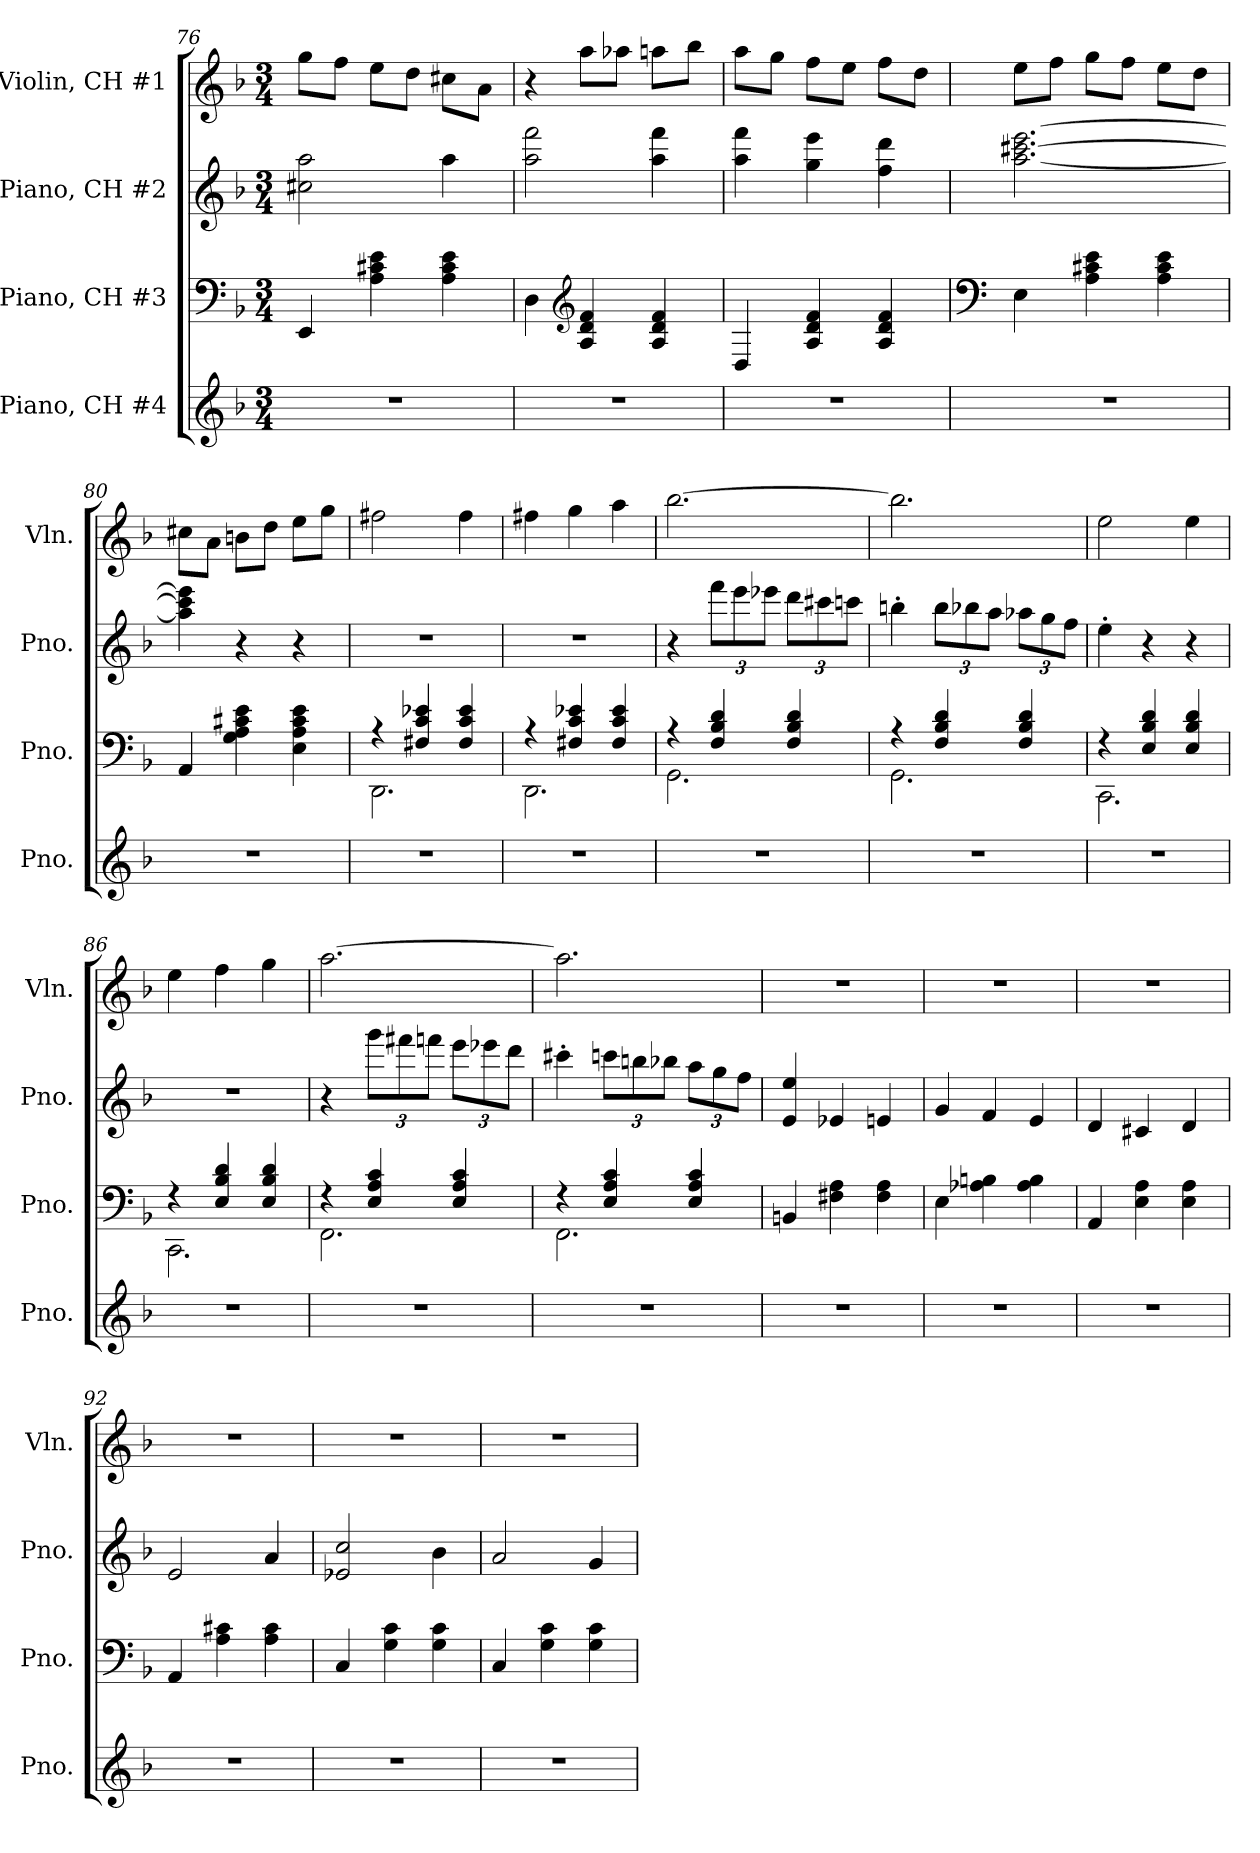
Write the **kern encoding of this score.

**kern	**kern	**kern	**kern
*part4	*part3	*part2	*part1
*staff4	*staff3	*staff2	*staff1
*I"Piano, CH #4	*I"Piano, CH #3	*I"Piano, CH #2	*I"Violin, CH #1
*I'Pno.	*I'Pno.	*I'Pno.	*I'Vln.
*clefG2	*clefF4	*clefG2	*clefG2
*k[b-]	*k[b-]	*k[b-]	*k[b-]
*M3/4	*M3/4	*M3/4	*M3/4
=76	=76	=76	=76
2.r	4EE/	2cc#X\ 2aa\	8gg\L
.	.	.	8ff\J
.	4A\ 4c#X\ 4e\	.	8ee\L
.	.	.	8dd\J
.	4A\ 4c#\ 4e\	4aa\	8cc#X\L
.	.	.	8a\J
=77	=77	=77	=77
2.r	4D\	2aa\ 2fff\	4r
*	*clefG2	*	*
.	4A/ 4d/ 4f/	.	8aa\L
.	.	.	8aa-X\J
.	4A/ 4d/ 4f/	4aa\ 4fff\	8aan\L
.	.	.	8bb-\J
=78	=78	=78	=78
2.r	4D/	4aa\ 4fff\	8aa\L
.	.	.	8gg\J
.	4A/ 4d/ 4f/	4gg\ 4eee\	8ff\L
.	.	.	8ee\J
.	4A/ 4d/ 4f/	4ff\ 4ddd\	8ff\L
.	.	.	8dd\J
=79	=79	=79	=79
*	*clefF4	*	*
2.r	4E\	[2.aa\ [2.ccc#X\ [2.eee\	8ee\L
.	.	.	8ff\J
.	4A\ 4c#X\ 4e\	.	8gg\L
.	.	.	8ff\J
.	4A\ 4c#\ 4e\	.	8ee\L
.	.	.	8dd\J
!!LO:LB:g=z
=80	=80	=80	=80
2.r	4AA/	4aa\] 4ccc#\] 4eee\]	8cc#X\L
.	.	.	8a\J
.	4G\ 4A\ 4c#X\ 4e\	4r	8bn\L
.	.	.	8dd\J
.	4E\ 4A\ 4c#\ 4e\	4r	8ee\L
.	.	.	8gg\J
=81	=81	=81	=81
*	*^	*	*
2.r	4r	2.DD\	2.r	2ff#X\
.	4F#X/ 4c/ 4e-X/	.	.	.
.	4F#/ 4c/ 4e-/	.	.	4ff#\
=82	=82	=82	=82	=82
2.r	4r	2.DD\	2.r	4ff#X\
.	4F#X/ 4c/ 4e-X/	.	.	4gg\
.	4F#/ 4c/ 4e-/	.	.	4aa\
=83	=83	=83	=83	=83
2.r	4r	2.GG\	4r	[2.bb-\
*	*	*	*Xbrackettup	*
.	4F/ 4B-/ 4d/	.	12fff\L	.
.	.	.	12eee\	.
.	.	.	12eee-X\J	.
.	4F/ 4B-/ 4d/	.	12ddd\L	.
.	.	.	12ccc#X\	.
.	.	.	12cccn\J	.
=84	=84	=84	=84	=84
2.r	4r	2.GG\	4bbn'\	2.bb-\]
.	4F/ 4B-/ 4d/	.	12bb\L	.
.	.	.	12bb-X\	.
.	.	.	12aa\J	.
.	4F/ 4B-/ 4d/	.	12aa-X\L	.
.	.	.	12gg\	.
.	.	.	12ff\J	.
!!LO:LB:g=z
=85	=85	=85	=85	=85
2.r	4r	2.CC\	4ee'\	2ee\
.	4E/ 4B-/ 4d/	.	4r	.
.	4E/ 4B-/ 4d/	.	4r	4ee\
=86	=86	=86	=86	=86
2.r	4r	2.CC\	2.r	4ee\
.	4E/ 4B-/ 4d/	.	.	4ff\
.	4E/ 4B-/ 4d/	.	.	4gg\
=87	=87	=87	=87	=87
2.r	4r	2.FF\	4r	[2.aa\
.	4E/ 4A/ 4c/	.	12ggg\L	.
.	.	.	12fff#X\	.
.	.	.	12fffn\J	.
.	4E/ 4A/ 4c/	.	12eee\L	.
.	.	.	12eee-X\	.
.	.	.	12ddd\J	.
=88	=88	=88	=88	=88
2.r	4r	2.FF\	4ccc#X'\	2.aa\]
.	4E/ 4A/ 4c/	.	12cccn\L	.
.	.	.	12bbn\	.
.	.	.	12bb-X\J	.
.	4E/ 4A/ 4c/	.	12aa\L	.
.	.	.	12gg\	.
.	.	.	12ff\J	.
*	*v	*v	*	*
=89	=89	=89	=89
2.r	4BBn/	4e/ 4ee/	2.r
.	4F#X\ 4A\	4e-X/	.
.	4F#\ 4A\	4en/	.
!!LO:PB:g=z
=90	=90	=90	=90
2.r	4E\	4g/	2.r
.	4A-X\ 4Bn\	4f/	.
.	4A-\ 4B\	4e/	.
=91	=91	=91	=91
2.r	4AA/	4d/	2.r
.	4E\ 4A\	4c#X/	.
.	4E\ 4A\	4d/	.
=92	=92	=92	=92
2.r	4AA/	2e/	2.r
.	4A\ 4c#X\	.	.
.	4A\ 4c#\	4a/	.
=93	=93	=93	=93
2.r	4C/	2e-X/ 2cc/	2.r
.	4G\ 4c\	.	.
.	4G\ 4c\	4b-\	.
=94	=94	=94	=94
2.r	4C/	2a/	2.r
.	4G\ 4c\	.	.
.	4G\ 4c\	4g/	.
=	=	=	=
*-	*-	*-	*-
